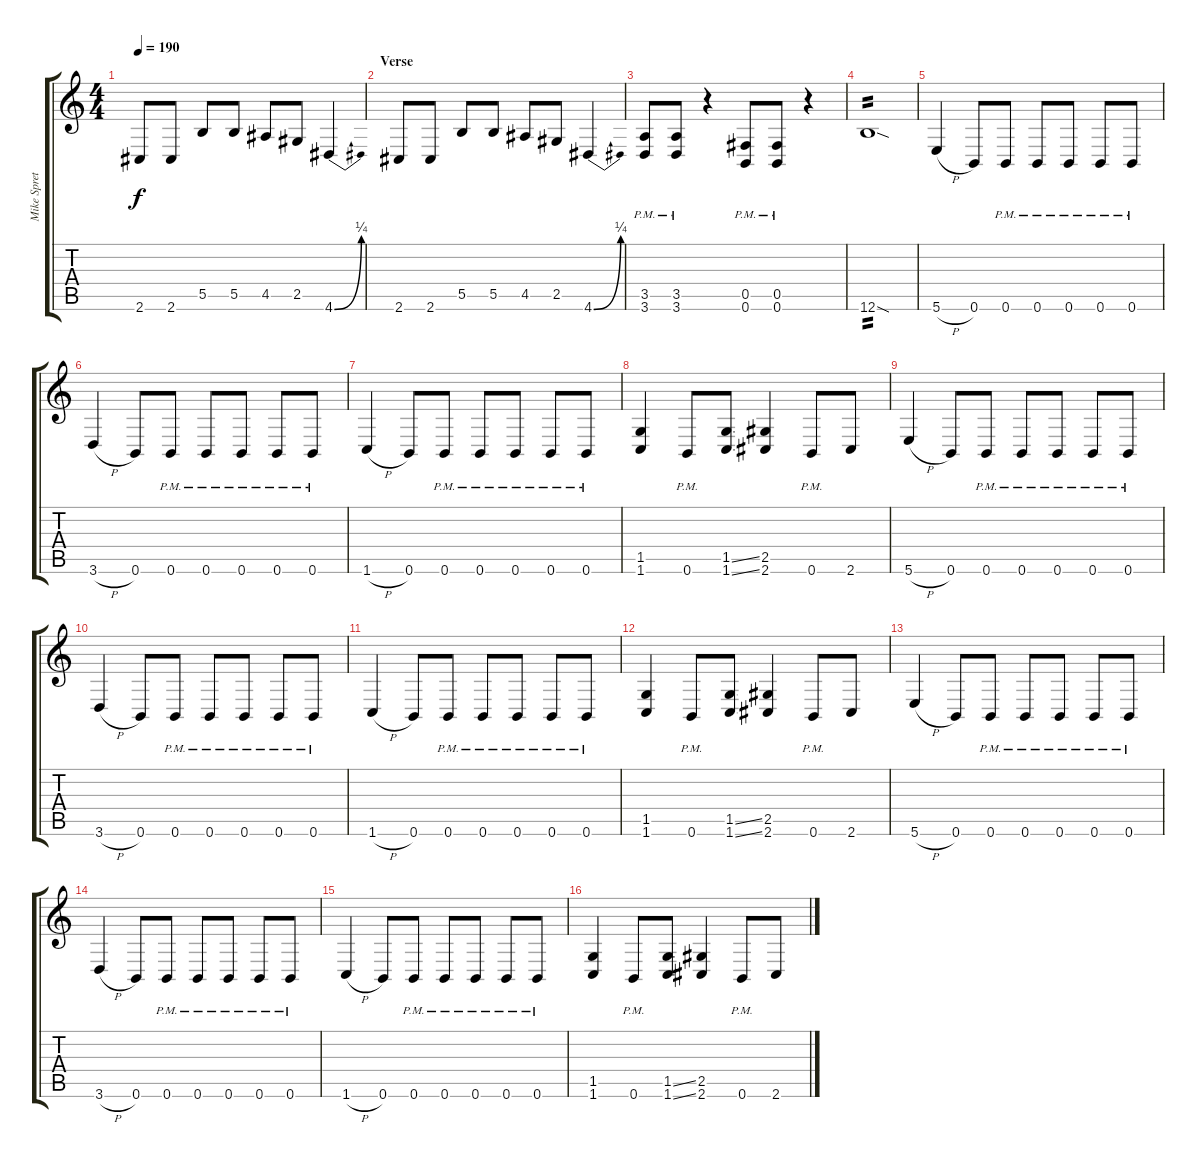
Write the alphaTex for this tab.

\track ("Mike Spretzer (Distortion Guitar)" "Mike Spret") {instrument distortionguitar}
\staff {score tabs}
\tuning (Db4 Ab3 E3 B2 Gb2 B1) {hide}
\ts (4 4)
\tempo 190
\clef g2
\ks c
2.6.8{dy f} 2.6.8 5.5.8 5.5.8 4.5.8 2.5.8 4.6{be (bend 0 0 60 1)}.4 |
\section ("" "Verse")
2.6.8 2.6.8 5.5.8 5.5.8 4.5.8 2.5.8 4.6{be (bend 0 0 60 1)}.4 |
(3.5{pm} 3.6{pm}).8 (3.5{pm} 3.6{pm}).8 r.4 (0.5{pm} 0.6{pm}).8 (0.5{pm} 0.6{pm}).8 r.4 |
12.6{sod}.1{tp 2} |
5.6{h}.4 0.6.8 0.6{pm}.8 0.6{pm}.8 0.6{pm}.8 0.6{pm}.8 0.6{pm}.8 |
3.6{h}.4 0.6.8 0.6{pm}.8 0.6{pm}.8 0.6{pm}.8 0.6{pm}.8 0.6{pm}.8 |
1.6{h}.4 0.6.8 0.6{pm}.8 0.6{pm}.8 0.6{pm}.8 0.6{pm}.8 0.6{pm}.8 |
(1.5 1.6).4 0.6{pm}.8 (1.5{ss} 1.6{ss}).8 (2.5 2.6).4 0.6{pm}.8 2.6.8 |
5.6{h}.4 0.6.8 0.6{pm}.8 0.6{pm}.8 0.6{pm}.8 0.6{pm}.8 0.6{pm}.8 |
3.6{h}.4 0.6.8 0.6{pm}.8 0.6{pm}.8 0.6{pm}.8 0.6{pm}.8 0.6{pm}.8 |
1.6{h}.4 0.6.8 0.6{pm}.8 0.6{pm}.8 0.6{pm}.8 0.6{pm}.8 0.6{pm}.8 |
(1.5 1.6).4 0.6{pm}.8 (1.5{ss} 1.6{ss}).8 (2.5 2.6).4 0.6{pm}.8 2.6.8 |
5.6{h}.4 0.6.8 0.6{pm}.8 0.6{pm}.8 0.6{pm}.8 0.6{pm}.8 0.6{pm}.8 |
3.6{h}.4 0.6.8 0.6{pm}.8 0.6{pm}.8 0.6{pm}.8 0.6{pm}.8 0.6{pm}.8 |
1.6{h}.4 0.6.8 0.6{pm}.8 0.6{pm}.8 0.6{pm}.8 0.6{pm}.8 0.6{pm}.8 |
(1.5 1.6).4 0.6{pm}.8 (1.5{ss} 1.6{ss}).8 (2.5 2.6).4 0.6{pm}.8 2.6.8
